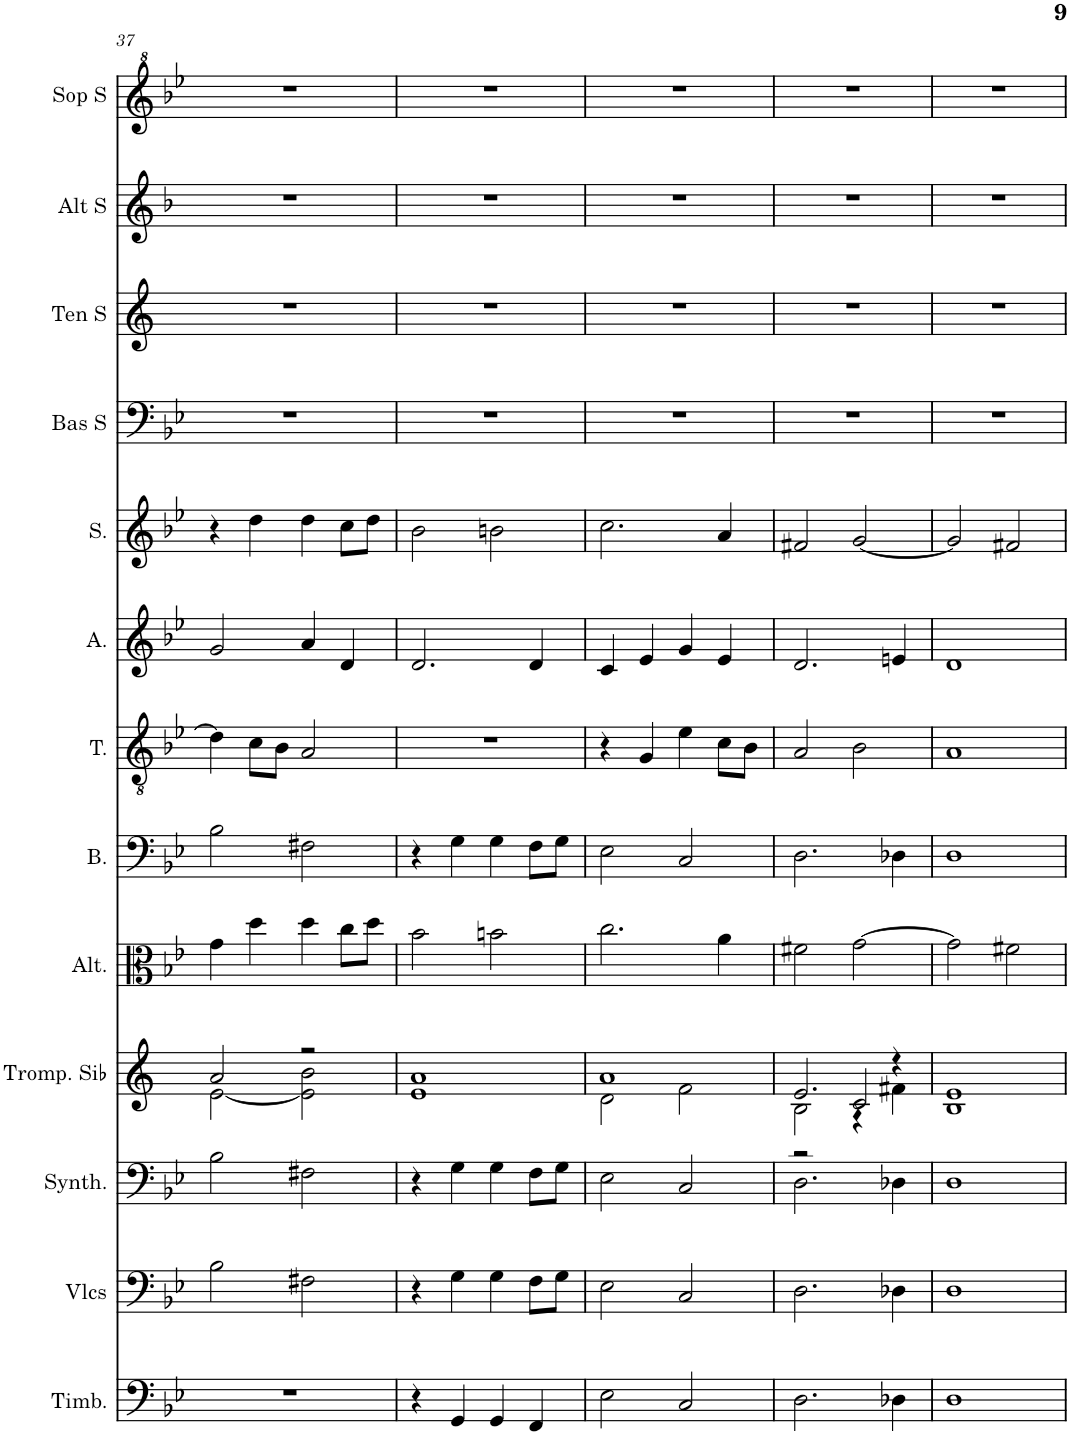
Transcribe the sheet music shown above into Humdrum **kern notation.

**kern	**kern	**kern	**kern	**kern	**kern	**kern	**kern	**kern	**kern	**kern	**kern	**kern
*part13	*part12	*part11	*part10	*part9	*part8	*part7	*part6	*part5	*part4	*part3	*part2	*part1
*staff13	*staff12	*staff11	*staff10	*staff9	*staff8	*staff7	*staff6	*staff5	*staff4	*staff3	*staff2	*staff1
*I"Timbales, Staff-1	*I"Violoncelles, D'Bass/Strings, etc	*I"Synthétiseur d'instruments à cordes, Synth strings, etc	*I"Trompette en Sib, Synth strings 2	*I"Altos, 1st violins	*I"Basse	*I"Ténor	*I"Alto	*I"Soprano	*I"Basse Solo	*I"Tenor Solo	*I"Alto Solo	*I"Soprano Solo
*I'Timb.	*I'Vlcs	*I'Synth.	*I'Tromp. Sib	*I'Alt.	*I'B.	*I'T.	*I'A.	*I'S.	*I'Bas S	*I'Ten S	*I'Alt S	*I'Sop S
!!LO:PB:g=z
*clefF4	*clefF4	*clefF4	*clefG2	*clefC3	*clefF4	*clefGv2	*clefG2	*clefG2	*clefF4	*clefG2	*clefG2	*clefG^2
*	*	*	*Trd1c2	*	*	*	*	*	*	*Trd8c14	*Trd4c7	*
*k[b-e-]	*k[b-e-]	*k[b-e-]	*k[]	*k[b-e-]	*k[b-e-]	*k[b-e-]	*k[b-e-]	*k[b-e-]	*k[b-e-]	*k[]	*k[b-]	*k[b-e-]
*M2/2	*M2/2	*M2/2	*M2/2	*M2/2	*M2/2	*M2/2	*M2/2	*M2/2	*M2/2	*M2/2	*M2/2	*M2/2
*met(c|)	*met(c|)	*met(c|)	*met(c|)	*met(c|)	*met(c|)	*met(c|)	*met(c|)	*met(c|)	*met(c|)	*met(c|)	*met(c|)	*met(c|)
=37	=37	=37	=37	=37	=37	=37	=37	=37	=37	=37	=37	=37
*	*	*	*^	*	*	*	*	*	*	*	*	*
1r	2B-\	2B-\	2a/	[2e\	4g\	2B-\	4d\]	2g/	4r	1r	1r	1r	1r
.	.	.	.	.	4dd\	.	8c\L	.	4dd\	.	.	.	.
.	.	.	.	.	.	.	8B-\J	.	.	.	.	.	.
.	2F#X\	2F#X\	2r	2e\] 2b\	4dd\	2F#X\	2A/	4a/	4dd\	.	.	.	.
.	.	.	.	.	8cc\L	.	.	4d/	8cc\L	.	.	.	.
.	.	.	.	.	8dd\J	.	.	.	8dd\J	.	.	.	.
*	*	*	*v	*v	*	*	*	*	*	*	*	*	*
=38	=38	=38	=38	=38	=38	=38	=38	=38	=38	=38	=38	=38
4r	4r	4r	1e 1a	2b-\	4r	1r	2.d/	2b-\	1r	1r	1r	1r
4GG/	4G\	4G\	.	.	4G\	.	.	.	.	.	.	.
4GG/	4G\	4G\	.	2bn\	4G\	.	.	2bn\	.	.	.	.
4FF/	8F\L	8F\L	.	.	8F\L	.	4d/	.	.	.	.	.
.	8G\J	8G\J	.	.	8G\J	.	.	.	.	.	.	.
=39	=39	=39	=39	=39	=39	=39	=39	=39	=39	=39	=39	=39
*	*	*	*^	*	*	*	*	*	*	*	*	*
2E-\	2E-\	2E-\	1a	2d\	2.cc\	2E-\	4r	4c/	2.cc\	1r	1r	1r	1r
.	.	.	.	.	.	.	4G/	4e-/	.	.	.	.	.
2C/	2C/	2C/	.	2f\	.	2C/	4e-\	4g/	.	.	.	.	.
.	.	.	.	.	4a\	.	8c\L	4e-/	4a/	.	.	.	.
.	.	.	.	.	.	.	8B-\J	.	.	.	.	.	.
=40	=40	=40	=40	=40	=40	=40	=40	=40	=40	=40	=40	=40	=40
*	*	*	*	*^	*	*	*	*	*	*	*	*	*
2.D\	2.D\	2.D\	2.e/	2B\	2r	2f#X\	2.D\	2A/	2.d/	2f#X/	1r	1r	1r	1r
.	.	.	.	4r	2c/	[2g\	.	2B-\	.	[2g/	.	.	.	.
4D-X\	4D-X\	4D-X\	4r	4f#X\	.	.	4D-X\	.	4en/	.	.	.	.	.
*	*	*	*v	*v	*v	*	*	*	*	*	*	*	*	*
=41	=41	=41	=41	=41	=41	=41	=41	=41	=41	=41	=41	=41
1D	1D	1D	1B 1e	2g\]	1D	1A	1d	2g/]	1r	1r	1r	1r
.	.	.	.	2f#X\	.	.	.	2f#X/	.	.	.	.
=	=	=	=	=	=	=	=	=	=	=	=	=
*-	*-	*-	*-	*-	*-	*-	*-	*-	*-	*-	*-	*-
